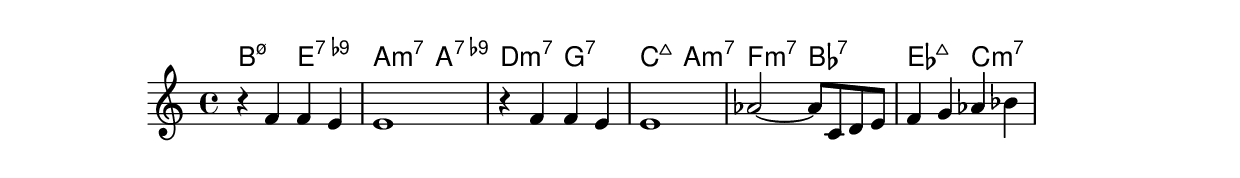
%\version "2.14.1"
\include "english.ly"
%\include "../LilyJazz/LilyJAZZ.ily"

% Example: 
% musicA = \relative c' { r4 f4 f4 e4 | e1 | } 

{
  %\clef treble  % Optional for treble clef
  %\key c \major % Optional for Key of C
  %\time 4/4     % Optional for Common Time

  <<
  \chords{ 
    b2:m7.5-  e2:7.9- | a2:m7    a2:7.9- | 
    d2:m7     g2:7    | c2:maj7  a2:m7   |  
    f2:m7     bf:7    | ef:maj7  c:m7    |
  }
  \relative c' { 
    %\jazzOn
    r4 f4 f4 e4 | e1 | 
    r4 f4 f4 e4 | e1 |
    af2 ~ af8 c,8 d8 e8| 
    f4 g4 af4 bf4 |
  }
  >>
}    

